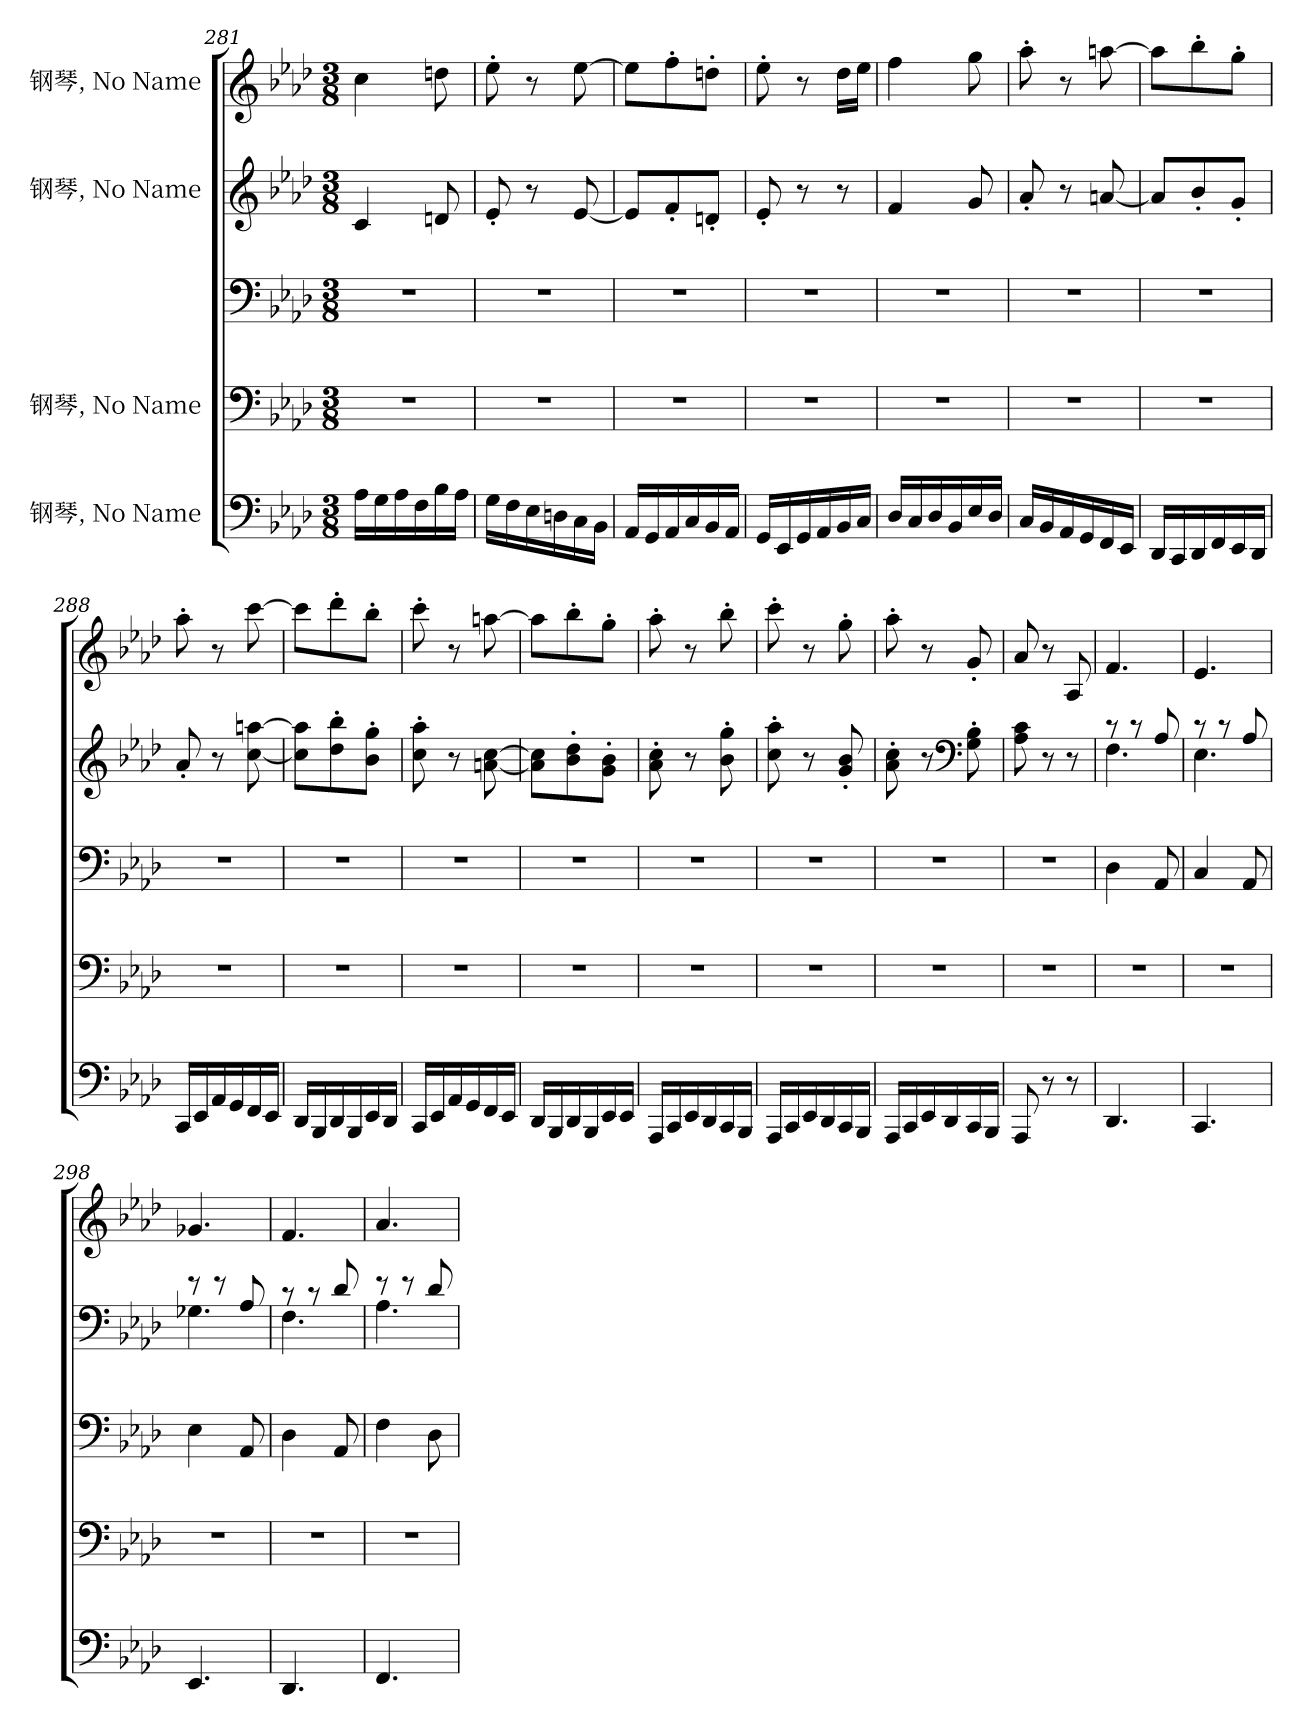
**kern	**kern	**kern	**kern	**kern
*part4	*part3	*part3	*part2	*part1
*staff5	*staff4	*staff3	*staff2	*staff1
*I"钢琴, No Name	*I"钢琴, No Name	*	*I"钢琴, No Name	*I"钢琴, No Name
!!LO:PB:g=z
*clefF4	*clefF4	*clefF4	*clefG2	*clefG2
*k[b-e-a-d-]	*k[b-e-a-d-]	*k[b-e-a-d-]	*k[b-e-a-d-]	*k[b-e-a-d-]
*M3/8	*M3/8	*M3/8	*M3/8	*M3/8
=281	=281	=281	=281	=281
16A-\LL	4.r	4.r	4c/	4cc\
16G\	.	.	.	.
16A-\	.	.	.	.
16F\	.	.	.	.
16B-\	.	.	8dn/	8ddn\
16A-\JJ	.	.	.	.
=282	=282	=282	=282	=282
16G\LL	4.r	4.r	8e-'/	8ee-'\
16F\	.	.	.	.
16E-\	.	.	8r	8r
16Dn\	.	.	.	.
*	*	*	*	*MM134
16C\	.	.	[8e-/	[8ee-\
16BB-\JJ	.	.	.	.
=283	=283	=283	=283	=283
16AA-/LL	4.r	4.r	8e-/L]	8ee-\L]
16GG/	.	.	.	.
16AA-/	.	.	8f'/	8ff'\
16C/	.	.	.	.
16BB-/	.	.	8dn'/J	8ddn'\J
16AA-/JJ	.	.	.	.
=284	=284	=284	=284	=284
16GG/LL	4.r	4.r	8e-'/	8ee-'\
16EE-/	.	.	.	.
16GG/	.	.	8r	8r
16AA-/	.	.	.	.
*	*	*	*	*MM134
16BB-/	.	.	8r	16dd-\LL
16C/JJ	.	.	.	16ee-\JJ
=285	=285	=285	=285	=285
16D-/LL	4.r	4.r	4f/	4ff\
16C/	.	.	.	.
16D-/	.	.	.	.
16BB-/	.	.	.	.
16E-/	.	.	8g/	8gg\
16D-/JJ	.	.	.	.
=286	=286	=286	=286	=286
16C/LL	4.r	4.r	8a-'/	8aa-'\
16BB-/	.	.	.	.
16AA-/	.	.	8r	8r
16GG/	.	.	.	.
*	*	*	*	*MM134
16FF/	.	.	[8an/	[8aan\
16EE-/JJ	.	.	.	.
!!LO:LB:g=z
=287	=287	=287	=287	=287
16DD-/LL	4.r	4.r	8a/L]	8aa\L]
16CC/	.	.	.	.
16DD-/	.	.	8b-'/	8bb-'\
16FF/	.	.	.	.
16EE-/	.	.	8g'/J	8gg'\J
16DD-/JJ	.	.	.	.
=288	=288	=288	=288	=288
16CC/LL	4.r	4.r	8a-'/	8aa-'\
16EE-/	.	.	.	.
16AA-/	.	.	8r	8r
16GG/	.	.	.	.
*	*	*	*	*MM134
16FF/	.	.	[8cc\ [8aan\	[8ccc\
16EE-/JJ	.	.	.	.
=289	=289	=289	=289	=289
16DD-/LL	4.r	4.r	8cc\] 8aa\]L	8ccc\L]
16BBB-/	.	.	.	.
16DD-/	.	.	8dd-\' 8bb-\'	8ddd-'\
16BBB-/	.	.	.	.
16EE-/	.	.	8b-\' 8gg\'J	8bb-'\J
16DD-/JJ	.	.	.	.
=290	=290	=290	=290	=290
16CC/LL	4.r	4.r	8cc\' 8aa-\'	8ccc'\
16EE-/	.	.	.	.
16AA-/	.	.	8r	8r
16GG/	.	.	.	.
*	*	*	*	*MM134
16FF/	.	.	[8an\ [8cc\	[8aan\
16EE-/JJ	.	.	.	.
=291	=291	=291	=291	=291
16DD-/LL	4.r	4.r	8a\] 8cc\]L	8aa\L]
16BBB-/	.	.	.	.
16DD-/	.	.	8b-\' 8dd-\'	8bb-'\
16BBB-/	.	.	.	.
16EE-/	.	.	8g\' 8b-\'J	8gg'\J
16EE-/JJ	.	.	.	.
!!LO:PB:g=z
=292	=292	=292	=292	=292
16AAA-/LL	4.r	4.r	8a-\' 8cc\'	8aa-'\
16CC/	.	.	.	.
16EE-/	.	.	8r	8r
16DD-/	.	.	.	.
16CC/	.	.	8b-\' 8gg\'	8bb-'\
16BBB-/JJ	.	.	.	.
=293	=293	=293	=293	=293
16AAA-/LL	4.r	4.r	8cc\' 8aa-\'	8ccc'\
16CC/	.	.	.	.
16EE-/	.	.	8r	8r
16DD-/	.	.	.	.
16CC/	.	.	8g/' 8b-/'	8gg'\
16BBB-/JJ	.	.	.	.
=294	=294	=294	=294	=294
16AAA-/LL	4.r	4.r	8a-\' 8cc\'	8aa-'\
16CC/	.	.	.	.
16EE-/	.	.	8r	8r
16DD-/	.	.	.	.
*	*	*	*clefF4	*
16CC/	.	.	8G\' 8B-\'	8g'/
16BBB-/JJ	.	.	.	.
=295	=295	=295	=295	=295
*	*	*	*	*MM110
8AAA-/	4.r	4.r	8A-\ 8c\	8a-/
*	*	*	*	*MM56
8r	.	.	8r	8r
8r	.	.	8r	8A-/
=296	=296	=296	=296	=296
*	*	*	*^	*
4.DD-/	4.r	4D-\	8r	4.F\	4.f/
.	.	.	8r	.	.
.	.	8AA-/	8A-/	.	.
!!LO:LB:g=z
=297	=297	=297	=297	=297	=297
4.CC/	4.r	4C/	8r	4.E-\	4.e-/
.	.	.	8r	.	.
.	.	8AA-/	8A-/	.	.
=298	=298	=298	=298	=298	=298
4.EE-/	4.r	4E-\	8r	4.G-X\	4.g-X/
.	.	.	8r	.	.
.	.	8AA-/	8A-/	.	.
=299	=299	=299	=299	=299	=299
4.DD-/	4.r	4D-\	8r	4.F\	4.f/
.	.	.	8r	.	.
.	.	8AA-/	8d-/	.	.
=300	=300	=300	=300	=300	=300
*	*	*	*	*	*MM129
4.FF/	4.r	4F\	8r	4.A-\	4.a-/
.	.	.	8r	.	.
.	.	8D-\	8d-/	.	.
*	*	*	*v	*v	*
=	=	=	=	=
*-	*-	*-	*-	*-
